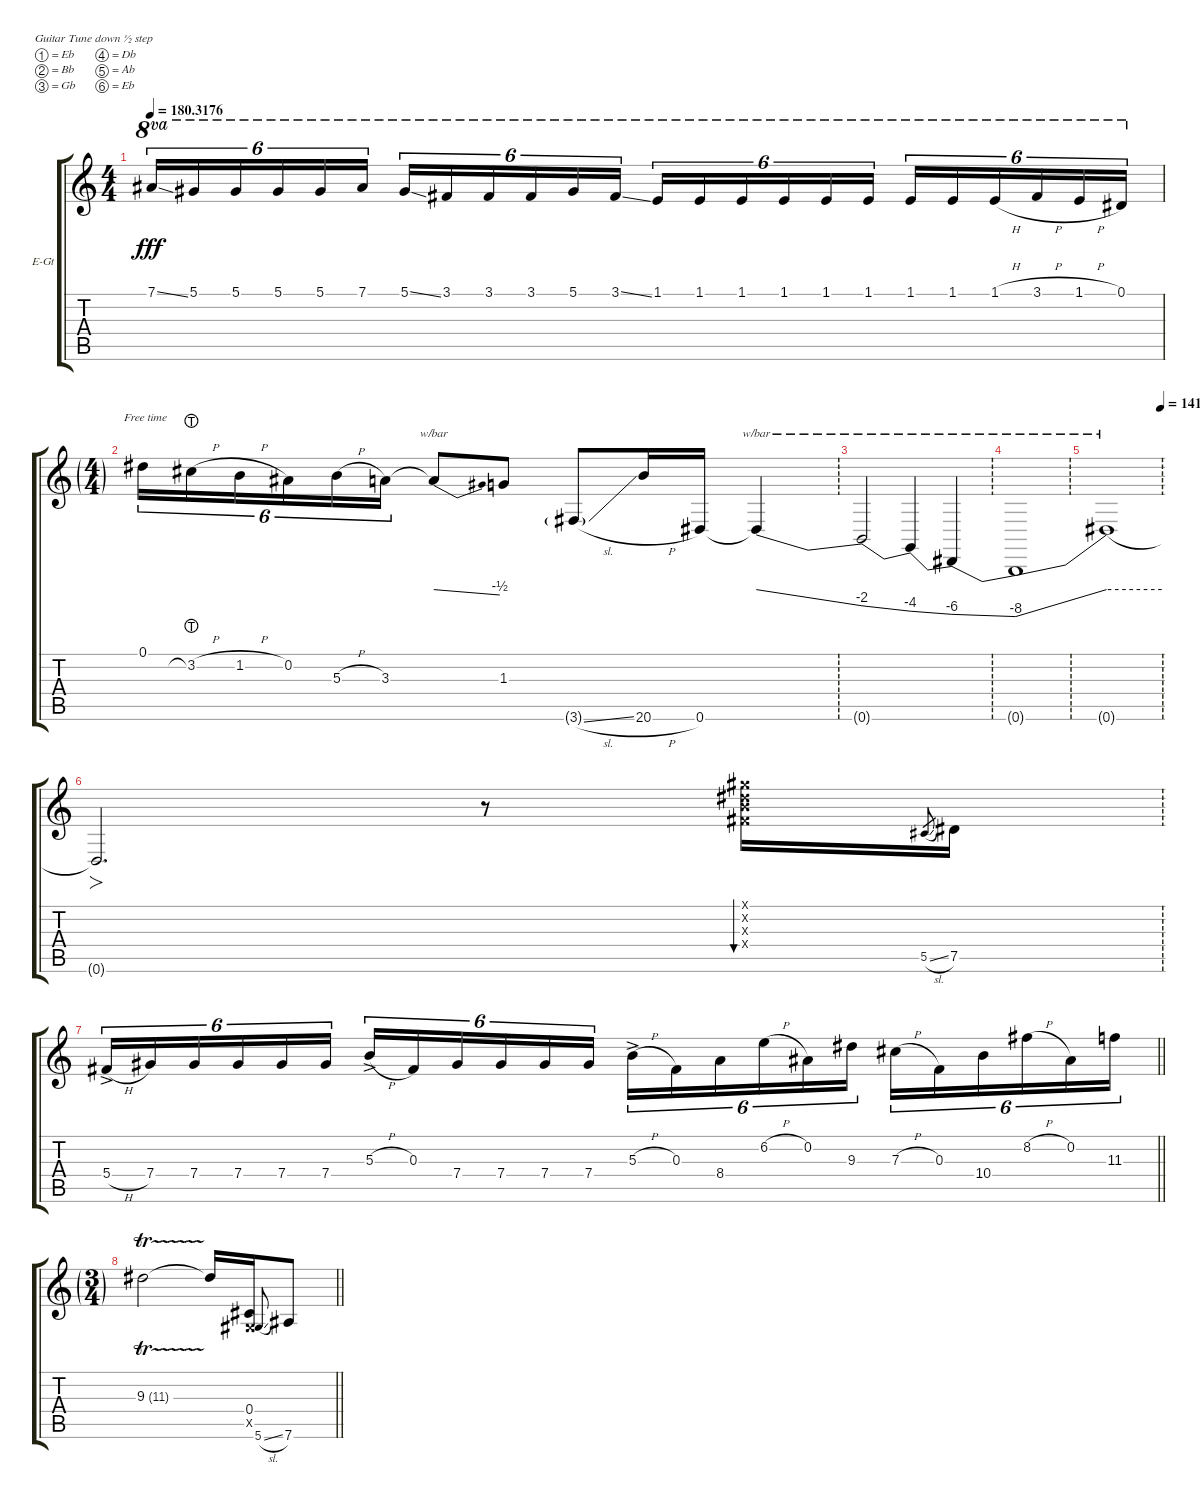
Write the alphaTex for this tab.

\defaultSystemsLayout 4
\bracketExtendMode groupsimilarinstruments
\firstSystemTrackNameOrientation horizontal
\otherSystemsTrackNameOrientation horizontal
\track ("Electric Guitar" "E-Gt") {instrument electricguitarclean}
\staff {score tabs}
\tuning (Eb4 Bb3 Gb3 Db3 Ab2 Eb2)
\ts (4 4)
\tempo
180.3176
\accidentals auto
\clef g2
\ottava regular
\simile none
\ks c
7.1{ss}.16{tu (6 4) ot 8va dy fff} 5.1.16{tu (6 4) ot 8va} 5.1.16{tu (6 4) ot 8va} 5.1.16{tu (6 4) ot 8va} 5.1.16{tu (6 4) ot 8va} 7.1.16{tu (6 4) ot 8va} 5.1{ss}.16{tu (6 4) ot 8va} 3.1.16{tu (6 4) ot 8va} 3.1.16{tu (6 4) ot 8va} 3.1.16{tu (6 4) ot 8va} 5.1.16{tu (6 4) ot 8va} 3.1{ss}.16{tu (6 4) ot 8va} 1.1.16{tu (6 4) ot 8va} 1.1.16{tu (6 4) ot 8va} 1.1.16{tu (6 4) ot 8va} 1.1.16{tu (6 4) ot 8va} 1.1.16{tu (6 4) ot 8va} 1.1.16{tu (6 4) ot 8va} 1.1.16{tu (6 4) ot 8va} 1.1.16{tu (6 4) ot 8va} 1.1{h}.16{tu (6 4) ot 8va} 3.1{h}.16{tu (6 4) ot 8va} 1.1{h}.16{tu (6 4) ot 8va} 0.1.16{tu (6 4) ot 8va} |
\ft
0.1.16{tu (6 4)} 3.2{h lht}.16{tu (6 4)} 1.2{h}.16{tu (6 4)} 0.2.16{tu (6 4)} 5.3{h}.16{tu (6 4)} 3.3.16{tu (6 4)} 3.3{t}.8{tbe (dive default 0 0 45 -2)} 1.3.8 3.6{sl g}.8 20.6{h}.16 0.6.16 0.6{t}.4{tbe (dive default 0 0 44.4 -8)} |
\ft
0.6{t}.2{tbe (dive default 0 -8 45.6 -16)} 0.6{t}.4{tbe (dive default 0 -16 45 -24)} 0.6{t}.4{tbe (dive default 0 -24 45 -32)} |
\ft
0.6{t}.1{tbe (dive default 0 -32 45 0)} |
\ft
\tempo (141.6236 0.975)
0.6{t}.1{tbe (hold default 0 0 60 0)} |
\ft
0.6{t}.2{fo d} r.8 (5.1{x} 5.2{x} 5.3{x} 5.4{x}).16{bu 60} 5.5{sl}.8{gr} 7.5.16 |
\ft
\barLineRight lightlight
5.4{h ac}.16{tu (6 4)} 7.4.16{tu (6 4)} 7.4.16{tu (6 4)} 7.4.16{tu (6 4)} 7.4.16{tu (6 4)} 7.4.16{tu (6 4)} 5.3{h ac}.16{tu (6 4)} 0.3.16{tu (6 4)} 7.4.16{tu (6 4)} 7.4.16{tu (6 4)} 7.4.16{tu (6 4)} 7.4.16{tu (6 4)} 5.3{h ac}.16{tu (6 4)} 0.3.16{tu (6 4)} 8.4.16{tu (6 4)} 6.2{h}.16{tu (6 4)} 0.2.16{tu (6 4)} 9.3.16{tu (6 4)} 7.3{h}.16{tu (6 4)} 0.3.16{tu (6 4)} 10.4.16{tu (6 4)} 8.2{h}.16{tu (6 4)} 0.2.16{tu (6 4)} 11.3.16{tu (6 4)} |
\ts (3 4)
\ft
\barLineRight lightlight
9.3{tr (11 16)}.2 9.3{t}.16 (0.4 0.5{x}).16 5.6{sl}.8{gr onbeat} 7.6.8
